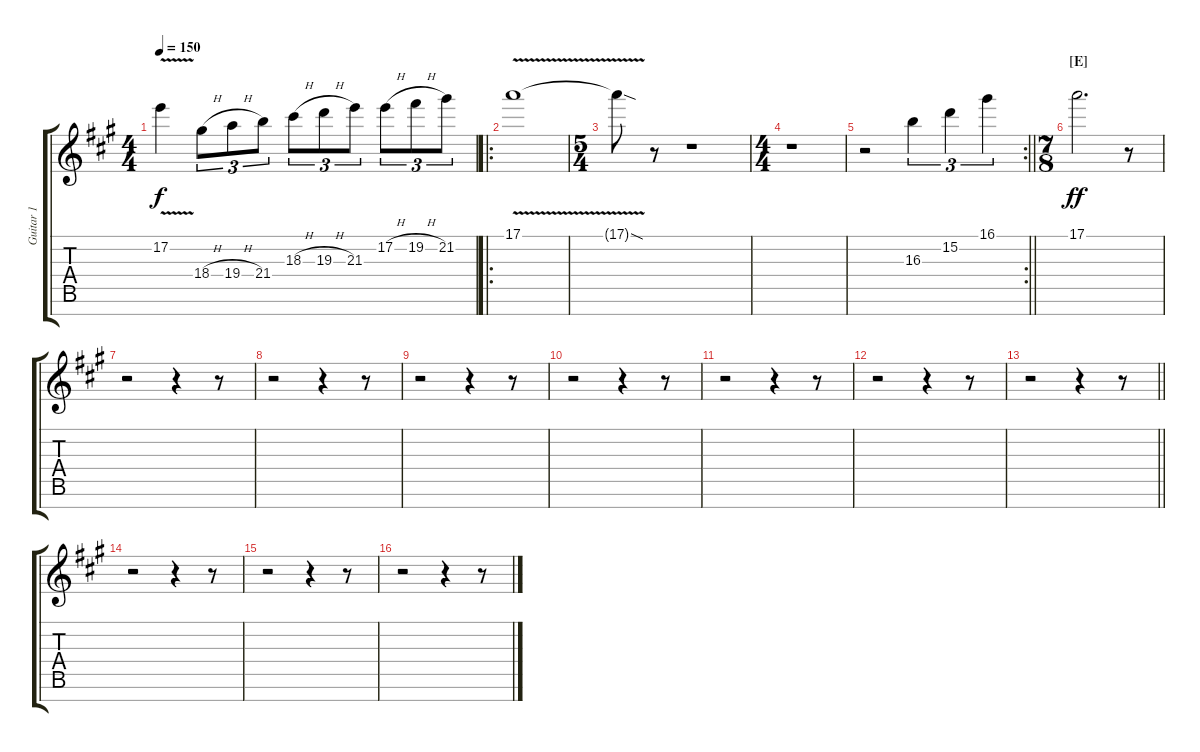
\track ("Guitar 1" "Guitar 1") {instrument overdrivenguitar}
\staff {score tabs}
\tuning (E4 B3 G3 D3 A2 E2 B1) {hide}
\ts (4 4)
\tempo 150
\clef g2
\ks f#minor
17.2{v}.4{dy f} 18.4{h}.8{tu (3 2)} 19.4{h}.8{tu (3 2)} 21.4.8{tu (3 2)} 18.3{h}.8{tu (3 2)} 19.3{h}.8{tu (3 2)} 21.3.8{tu (3 2)} 17.2{h}.8{tu (3 2)} 19.2{h}.8{tu (3 2)} 21.2.8{tu (3 2)} |
\ro
17.1{v}.1 |
\ts (5 4)
17.1{sod t}.8 r.8 r.1 |
\ts (4 4)
r.1 |
\rc 2
\barLineRight lightlight
r.2 16.3.4{tu (3 2)} 15.2.4{tu (3 2)} 16.1.4{tu (3 2)} |
\ts (7 8)
\section ("" "[E]")
17.1.2{d dy ff volume 0} r.8 |
r.2{volume 16} r.4 r.8 |
r.2 r.4 r.8 |
r.2 r.4 r.8 |
r.2 r.4 r.8 |
r.2 r.4 r.8 |
r.2 r.4 r.8 |
\barLineRight lightlight
r.2 r.4 r.8 |
r.2 r.4 r.8 |
r.2 r.4 r.8 |
r.2 r.4 r.8
